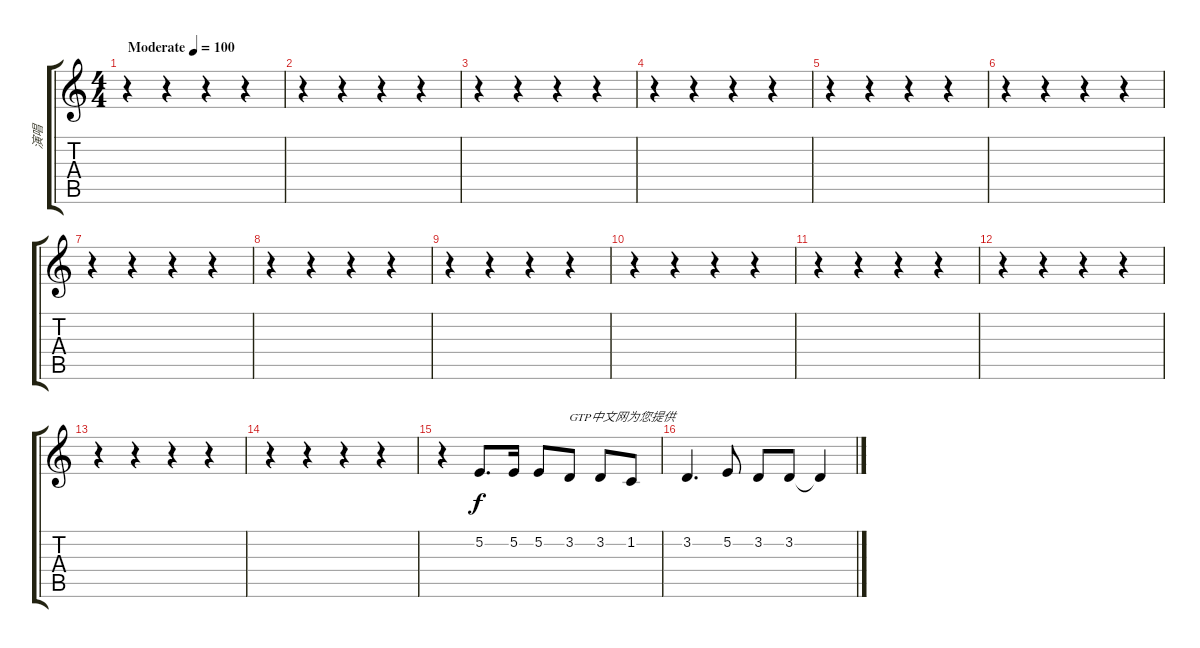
\track ("演唱" "演唱") {instrument brightacousticpiano}
\staff {score tabs}
\tuning (E4 B3 G3 D3 A2 E2) {hide}
\ts (4 4)
\tempo (100 "Moderate")
\clef g2
\ks c
r.4{dy f instrument brightacousticpiano} r.4 r.4 r.4 |
r.4 r.4 r.4 r.4 |
r.4 r.4 r.4 r.4 |
r.4 r.4 r.4 r.4 |
r.4 r.4 r.4 r.4 |
r.4 r.4 r.4 r.4 |
r.4 r.4 r.4 r.4 |
r.4 r.4 r.4 r.4 |
r.4 r.4 r.4 r.4 |
r.4 r.4 r.4 r.4 |
r.4 r.4 r.4 r.4 |
r.4 r.4 r.4 r.4 |
r.4 r.4 r.4 r.4 |
r.4 r.4 r.4 r.4 |
r.4 5.2.8{d} 5.2.16 5.2.8 3.2.8{txt "GTP中文网为您提供"} 3.2.8 1.2.8 |
3.2.4{d} 5.2.8 3.2.8 3.2.8 3.2{t}.4
